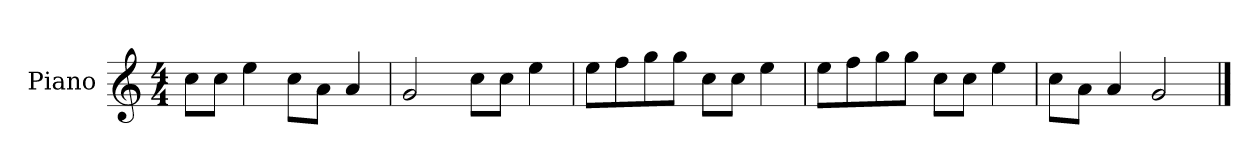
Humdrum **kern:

**kern
*part1
*staff1
*I"Piano
*I'P-no
*clefG2
*k[]
*M4/4
*MM90
=1
8cc\L
8cc\J
4ee\
8cc\L
8a\J
4a/
=2
2g/
8cc\L
8cc\J
4ee\
=3
8ee\L
8ff\
8gg\
8gg\J
8cc\L
8cc\J
4ee\
=4
8ee\L
8ff\
8gg\
8gg\J
8cc\L
8cc\J
4ee\
=5
8cc\L
8a\J
4a/
2g/
==
*-
